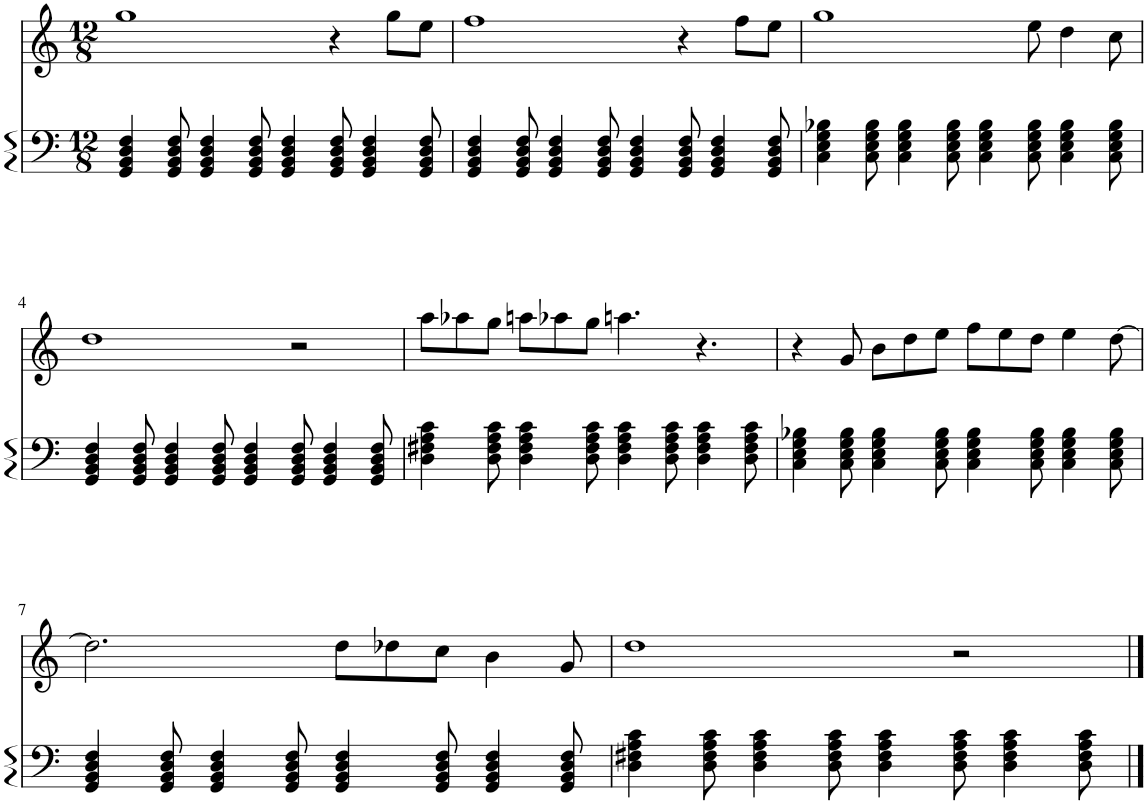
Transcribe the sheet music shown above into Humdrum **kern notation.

**kern	**kern
*part2	*part1
*staff2	*staff1
*I"Piano	*I"Harmonica
*I'Pno	*I'Hmca
*clefF4	*clefG2
*k[]	*k[]
*M12/8	*M12/8
=1	=1
4GG/ 4BB/ 4D/ 4F/	1gg
8GG/ 8BB/ 8D/ 8F/	.
4GG/ 4BB/ 4D/ 4F/	.
8GG/ 8BB/ 8D/ 8F/	.
4GG/ 4BB/ 4D/ 4F/	.
8GG/ 8BB/ 8D/ 8F/	4r
4GG/ 4BB/ 4D/ 4F/	.
.	8gg\L
8GG/ 8BB/ 8D/ 8F/	8ee\J
=2	=2
4GG/ 4BB/ 4D/ 4F/	1ff
8GG/ 8BB/ 8D/ 8F/	.
4GG/ 4BB/ 4D/ 4F/	.
8GG/ 8BB/ 8D/ 8F/	.
4GG/ 4BB/ 4D/ 4F/	.
8GG/ 8BB/ 8D/ 8F/	4r
4GG/ 4BB/ 4D/ 4F/	.
.	8ff\L
8GG/ 8BB/ 8D/ 8F/	8ee\J
=3	=3
4C\ 4E\ 4G\ 4B-X\	1gg
8C\ 8E\ 8G\ 8B-\	.
4C\ 4E\ 4G\ 4B-\	.
8C\ 8E\ 8G\ 8B-\	.
4C\ 4E\ 4G\ 4B-\	.
8C\ 8E\ 8G\ 8B-\	8ee\
4C\ 4E\ 4G\ 4B-\	4dd\
8C\ 8E\ 8G\ 8B-\	8cc\
!!LO:LB:g=z
=4	=4
4GG/ 4BB/ 4D/ 4F/	1dd
8GG/ 8BB/ 8D/ 8F/	.
4GG/ 4BB/ 4D/ 4F/	.
8GG/ 8BB/ 8D/ 8F/	.
4GG/ 4BB/ 4D/ 4F/	.
8GG/ 8BB/ 8D/ 8F/	2r
4GG/ 4BB/ 4D/ 4F/	.
8GG/ 8BB/ 8D/ 8F/	.
=5	=5
4D\ 4F#X\ 4A\ 4c\	8aa\L
.	8aa-X\
8D\ 8F#\ 8A\ 8c\	8gg\J
4D\ 4F#\ 4A\ 4c\	8aan\L
.	8aa-X\
8D\ 8F#\ 8A\ 8c\	8gg\J
4D\ 4F#\ 4A\ 4c\	4.aan\
8D\ 8F#\ 8A\ 8c\	.
4D\ 4F#\ 4A\ 4c\	4.r
8D\ 8F#\ 8A\ 8c\	.
=6	=6
4C\ 4E\ 4G\ 4B-X\	4r
8C\ 8E\ 8G\ 8B-\	8g/
4C\ 4E\ 4G\ 4B-\	8b\L
.	8dd\
8C\ 8E\ 8G\ 8B-\	8ee\J
4C\ 4E\ 4G\ 4B-\	8ff\L
.	8ee\
8C\ 8E\ 8G\ 8B-\	8dd\J
4C\ 4E\ 4G\ 4B-\	4ee\
8C\ 8E\ 8G\ 8B-\	[8dd\
!!LO:LB:g=z
=7	=7
4GG/ 4BB/ 4D/ 4F/	2.dd\]
8GG/ 8BB/ 8D/ 8F/	.
4GG/ 4BB/ 4D/ 4F/	.
8GG/ 8BB/ 8D/ 8F/	.
4GG/ 4BB/ 4D/ 4F/	8dd\L
.	8dd-X\
8GG/ 8BB/ 8D/ 8F/	8cc\J
4GG/ 4BB/ 4D/ 4F/	4b\
8GG/ 8BB/ 8D/ 8F/	8g/
=8	=8
4D\ 4F#X\ 4A\ 4c\	1dd
8D\ 8F#\ 8A\ 8c\	.
4D\ 4F#\ 4A\ 4c\	.
8D\ 8F#\ 8A\ 8c\	.
4D\ 4F#\ 4A\ 4c\	.
8D\ 8F#\ 8A\ 8c\	2r
4D\ 4F#\ 4A\ 4c\	.
8D\ 8F#\ 8A\ 8c\	.
==	==
*-	*-
